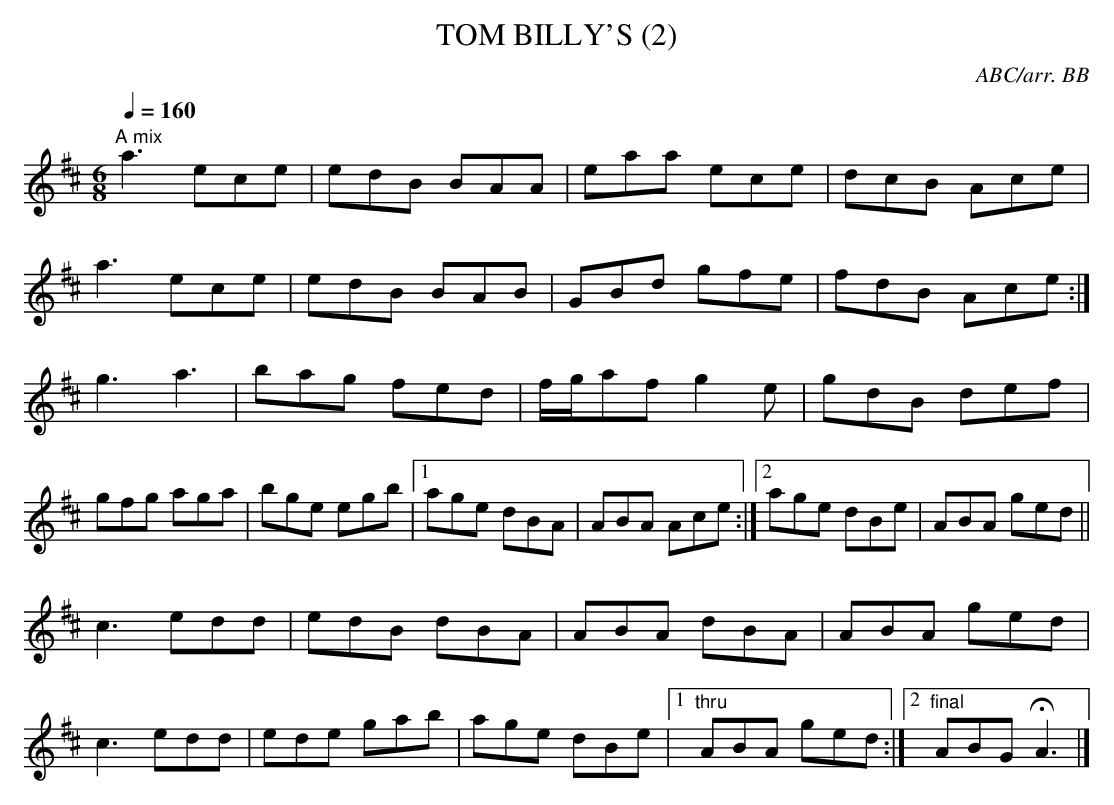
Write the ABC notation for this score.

X:1
T:TOM BILLY'S (2)
C:ABC/arr. BB
Q:1/4=160
M:6/8
L:1/8
K:D
"A mix"
a3 ece|edB BAA|eaa ece|dcB Ace|
a3 ece|edB BAB|GBd gfe|fdB Ace :|
g3 a3| bag fed|f/g/af g2e|gdB def|
gfg aga|bge egb|1 age dBA|ABA Ace :|\
[2 age dBe|ABA ged||
c3 edd|edB dBA|ABA dBA|ABA ged|
c3 edd|ede gab|age dBe|1 "thru"ABA ged :|\
[2 "final"ABG HA3 |]
